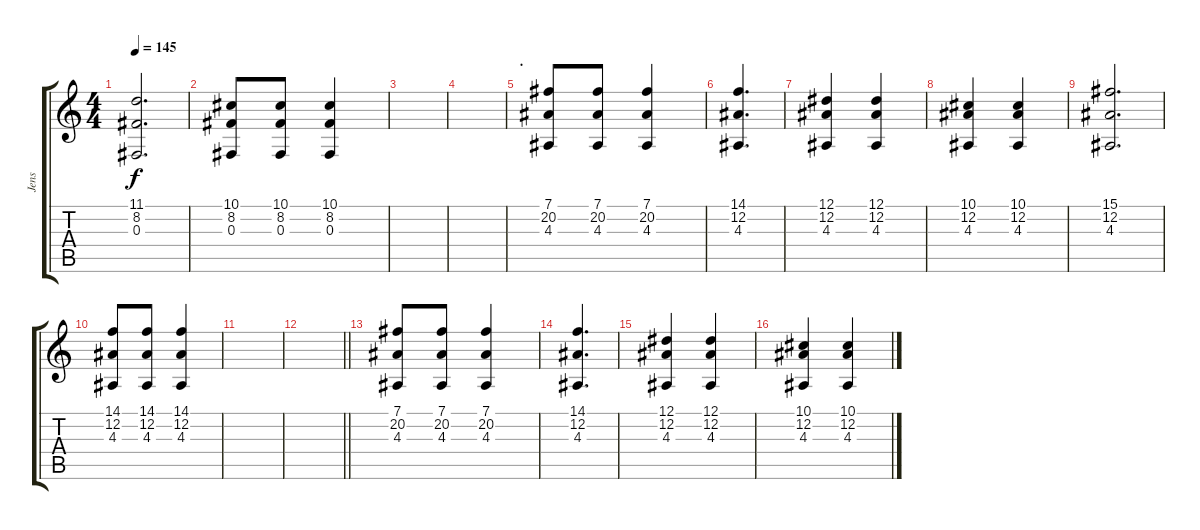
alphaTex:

\track ("Jens " "Jens ") {instrument pad4choir}
\staff {score tabs}
\tuning (Eb4 Bb3 Gb3 Db3 Ab2 Eb2) {hide}
\ts (4 4)
\tempo 145
\clef g2
\ks c
(11.1 8.2 0.3).2{d dy f} |
(10.1 8.2 0.3).8 (10.1 8.2 0.3).8 (10.1 8.2 0.3).4 |
|
|
\section ("" ".")
(7.1 20.2 4.3).8 (7.1 20.2 4.3).8 (7.1 20.2 4.3).4 |
(14.1 12.2 4.3).4{d} |
(12.1 12.2 4.3).4 (12.1 12.2 4.3).4 |
(10.1 12.2 4.3).4 (10.1 12.2 4.3).4 |
(15.1 12.2 4.3).2{d} |
(14.1 12.2 4.3).8 (14.1 12.2 4.3).8 (14.1 12.2 4.3).4 |
|
\barLineRight lightlight
|
(7.1 20.2 4.3).8 (7.1 20.2 4.3).8 (7.1 20.2 4.3).4 |
(14.1 12.2 4.3).4{d} |
(12.1 12.2 4.3).4 (12.1 12.2 4.3).4 |
(10.1 12.2 4.3).4 (10.1 12.2 4.3).4
